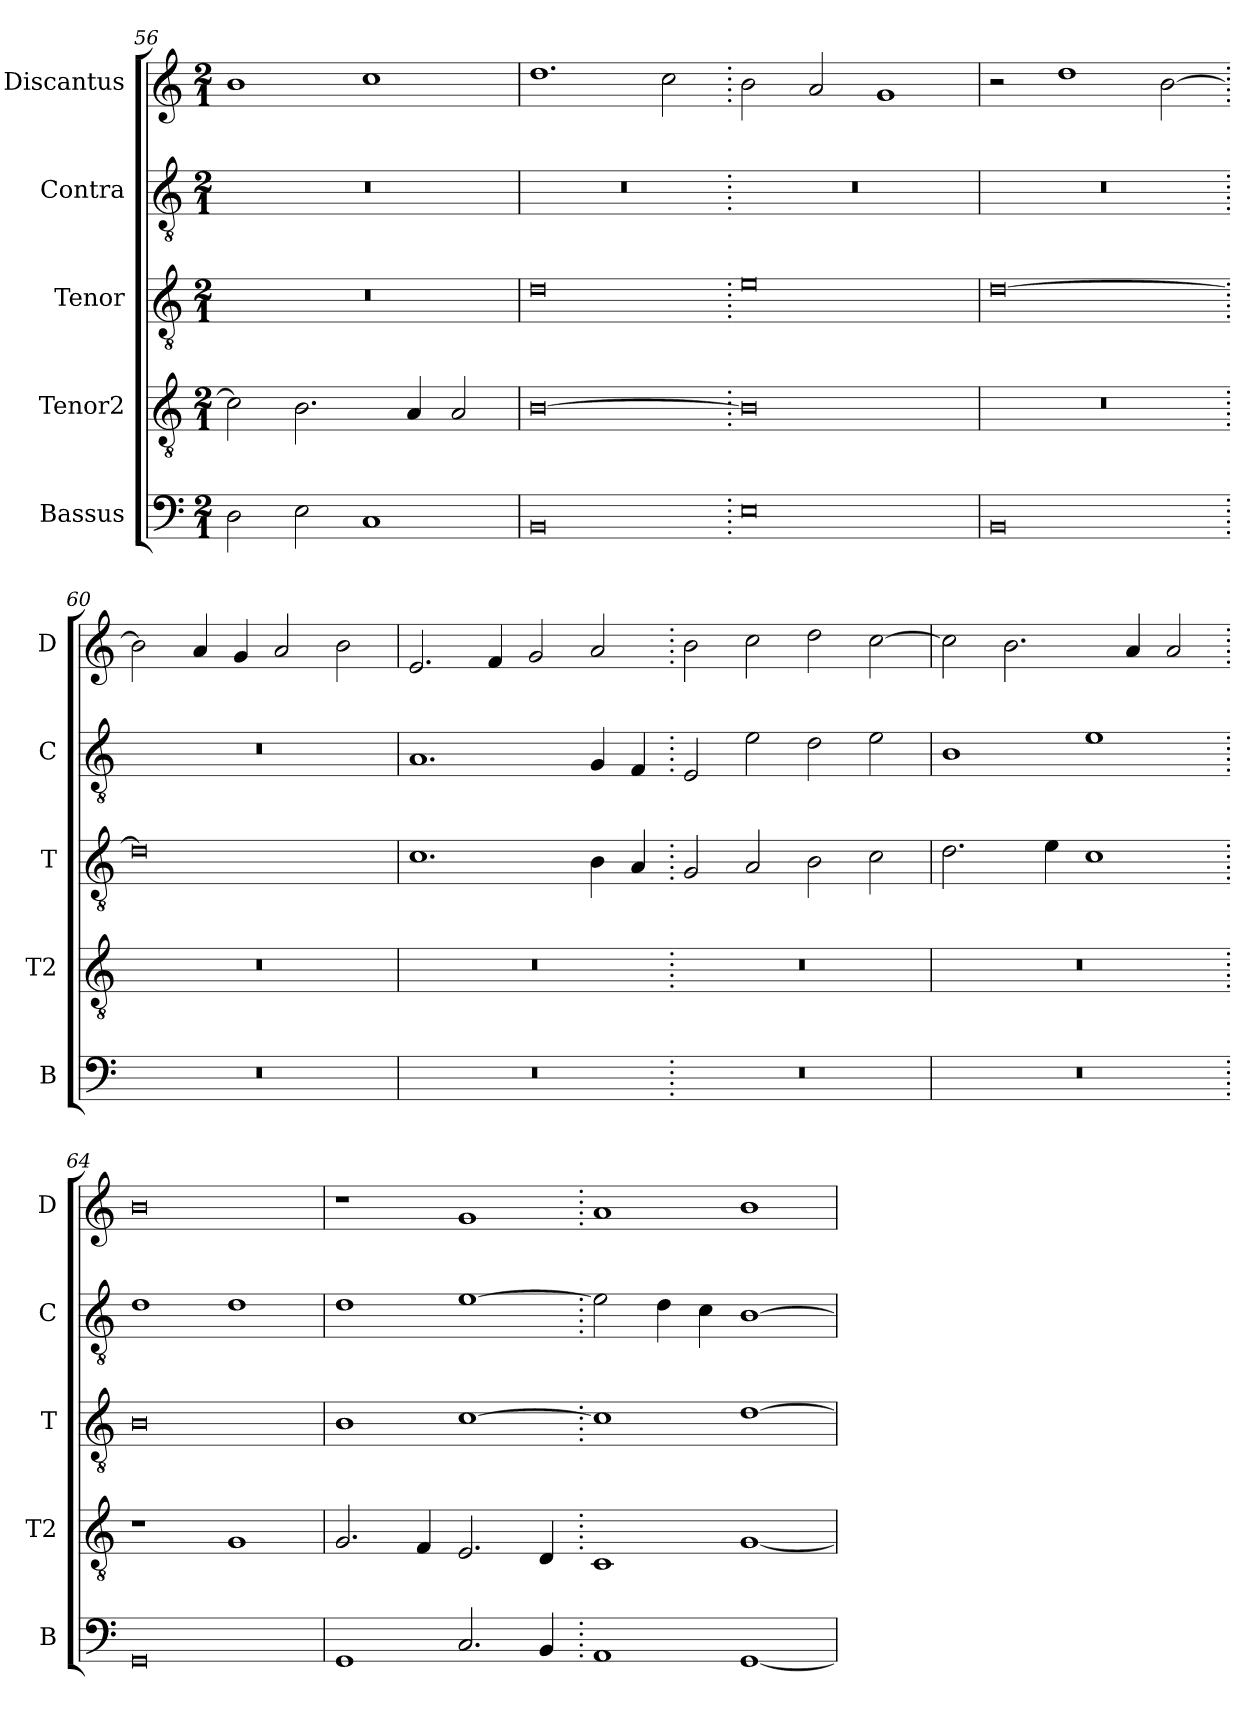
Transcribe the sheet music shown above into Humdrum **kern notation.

**kern	**kern	**kern	**kern	**kern
*part5	*part4	*part3	*part2	*part1
*staff5	*staff4	*staff3	*staff2	*staff1
*I"Bassus	*I"Tenor2	*I"Tenor	*I"Contra	*I"Discantus
*I'B	*I'T2	*I'T	*I'C	*I'D
*clefF4	*clefGv2	*clefGv2	*clefGv2	*clefG2
*k[]	*k[]	*k[]	*k[]	*k[]
*M2/1	*M2/1	*M2/1	*M2/1	*M2/1
=56	=56	=56	=56	=56
2D\	2c\]	0r	0r	1b
2E\	2.B\	.	.	.
1C	.	.	.	1cc
.	4A/	.	.	.
.	2A/	.	.	.
=57	=57	=57	=57	=57
0BB	[0B	0d	0r	1.dd
.	.	.	.	2cc\
=58.	=58.	=58.	=58.	=58.
0E	0B]	0e	0r	2b\
.	.	.	.	2a/
.	.	.	.	1g
=59	=59	=59	=59	=59
0BB	0r	[0d	0r	2r
.	.	.	.	1dd
.	.	.	.	[2b\
=60.	=60.	=60.	=60.	=60.
0r	0r	0d]	0r	2b\]
.	.	.	.	4a/
.	.	.	.	4g/
.	.	.	.	2a/
.	.	.	.	2b\
=61	=61	=61	=61	=61
0r	0r	1.c	1.A	2.e/
.	.	.	.	4f/
.	.	.	.	2g/
.	.	4B\	4G/	2a/
.	.	4A/	4F/	.
=62.	=62.	=62.	=62.	=62.
0r	0r	2G/	2E/	2b\
.	.	2A/	2e\	2cc\
.	.	2B\	2d\	2dd\
.	.	2c\	2e\	[2cc\
=63	=63	=63	=63	=63
0r	0r	2.d\	1B	2cc\]
.	.	.	.	2.b\
.	.	4e\	.	.
.	.	1c	1e	.
.	.	.	.	4a/
.	.	.	.	2a/
=64.	=64.	=64.	=64.	=64.
0GG	1r	0B	1d	0b
.	1G	.	1d	.
=65	=65	=65	=65	=65
1GG	2.G/	1B	1d	1r
.	4F/	.	.	.
2.C/	2.E/	[1c	[1e	1g
4BB/	4D/	.	.	.
=66.	=66.	=66.	=66.	=66.
1AA	1C	1c]	2e\]	1a
.	.	.	4d\	.
.	.	.	4c\	.
[1GG	[1G	[1d	[1B	1b
=	=	=	=	=
*-	*-	*-	*-	*-
